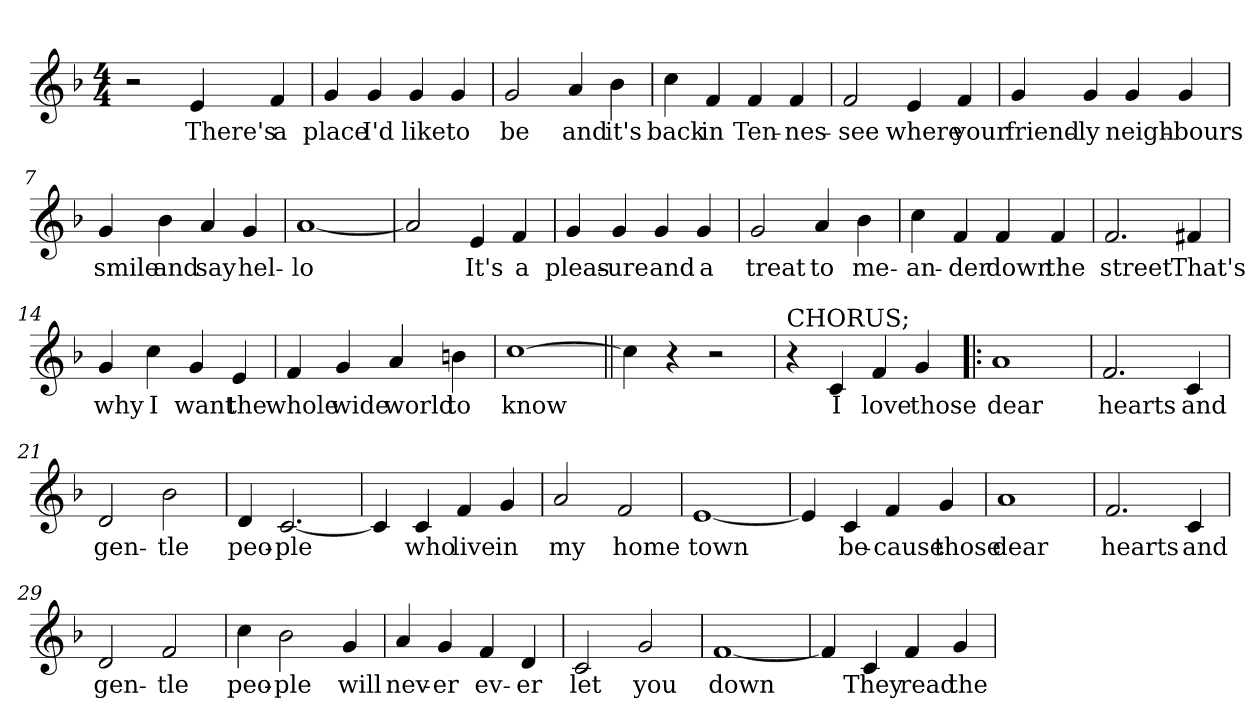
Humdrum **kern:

**kern	**text
*part1	*part1
*staff1	*staff1
*clefG2	*
*k[b-]	*
*F:	*
*M4/4	*
=1	=1
2r	.
4e/	There's
4f/	a
=2	=2
4g/	place
4g/	I'd
4g/	like
4g/	to
=3	=3
2g/	be
4a/	and
4b-\	it's
=4	=4
4cc\	back
4f/	in
4f/	Ten-
4f/	-nes-
!!LO:LB:g=z
=5	=5
2f/	-see
4e/	where
4f/	your
=6	=6
4g/	friend-
4g/	-ly
4g/	neigh-
4g/	-bours
=7	=7
4g/	smile
4b-\	and
4a/	say
4g/	hel-
=8	=8
[1a	-lo
=9	=9
2a/]	.
4e/	It's
4f/	a
!!LO:LB:g=z
=10	=10
4g/	pleas-
4g/	-ure
4g/	and
4g/	a
=11	=11
2g/	treat
4a/	to
4b-\	me-
=12	=12
4cc\	-an-
4f/	-der
4f/	down
4f/	the
=13	=13
2.f/	street
4f#X/	That's
!!LO:LB:g=z
=14	=14
4g/	why
4cc\	I
4g/	want
4e/	the
=15	=15
4f/	whole
4g/	wide
4a/	world
4bn\	to
=16	=16
[1cc	know
=17||	=17||
4cc\]	.
4r	.
2r	.
=18	=18
!LO:TX:a:t=CHORUS;	!
4r	.
4c/	I
4f/	love
4g/	those
=19!|:	=19!|:
1a	dear
!!LO:LB:g=z
=20	=20
2.f/	hearts
4c/	and
=21	=21
2d/	gen-
2b-\	-tle
=22	=22
4d/	peo-
[2.c/	-ple
=23	=23
4c/]	.
4c/	who
4f/	live
4g/	in
=24	=24
2a/	my
2f/	home
=25	=25
[1e	town
!!LO:LB:g=z
=26	=26
4e/]	.
4c/	be-
4f/	-cause
4g/	those
=27	=27
1a	dear
=28	=28
2.f/	hearts
4c/	and
=29	=29
2d/	gen-
2f/	-tle
=30	=30
4cc\	peo-
2b-\	-ple
4g/	will
=31	=31
4a/	nev-
4g/	-er
4f/	ev-
4d/	-er
!!LO:LB:g=z
=32	=32
2c/	let
2g/	you
=33	=33
[1f	down
=34	=34
4f/]	.
4c/	They
4f/	read
4g/	the
=	=
*-	*-
